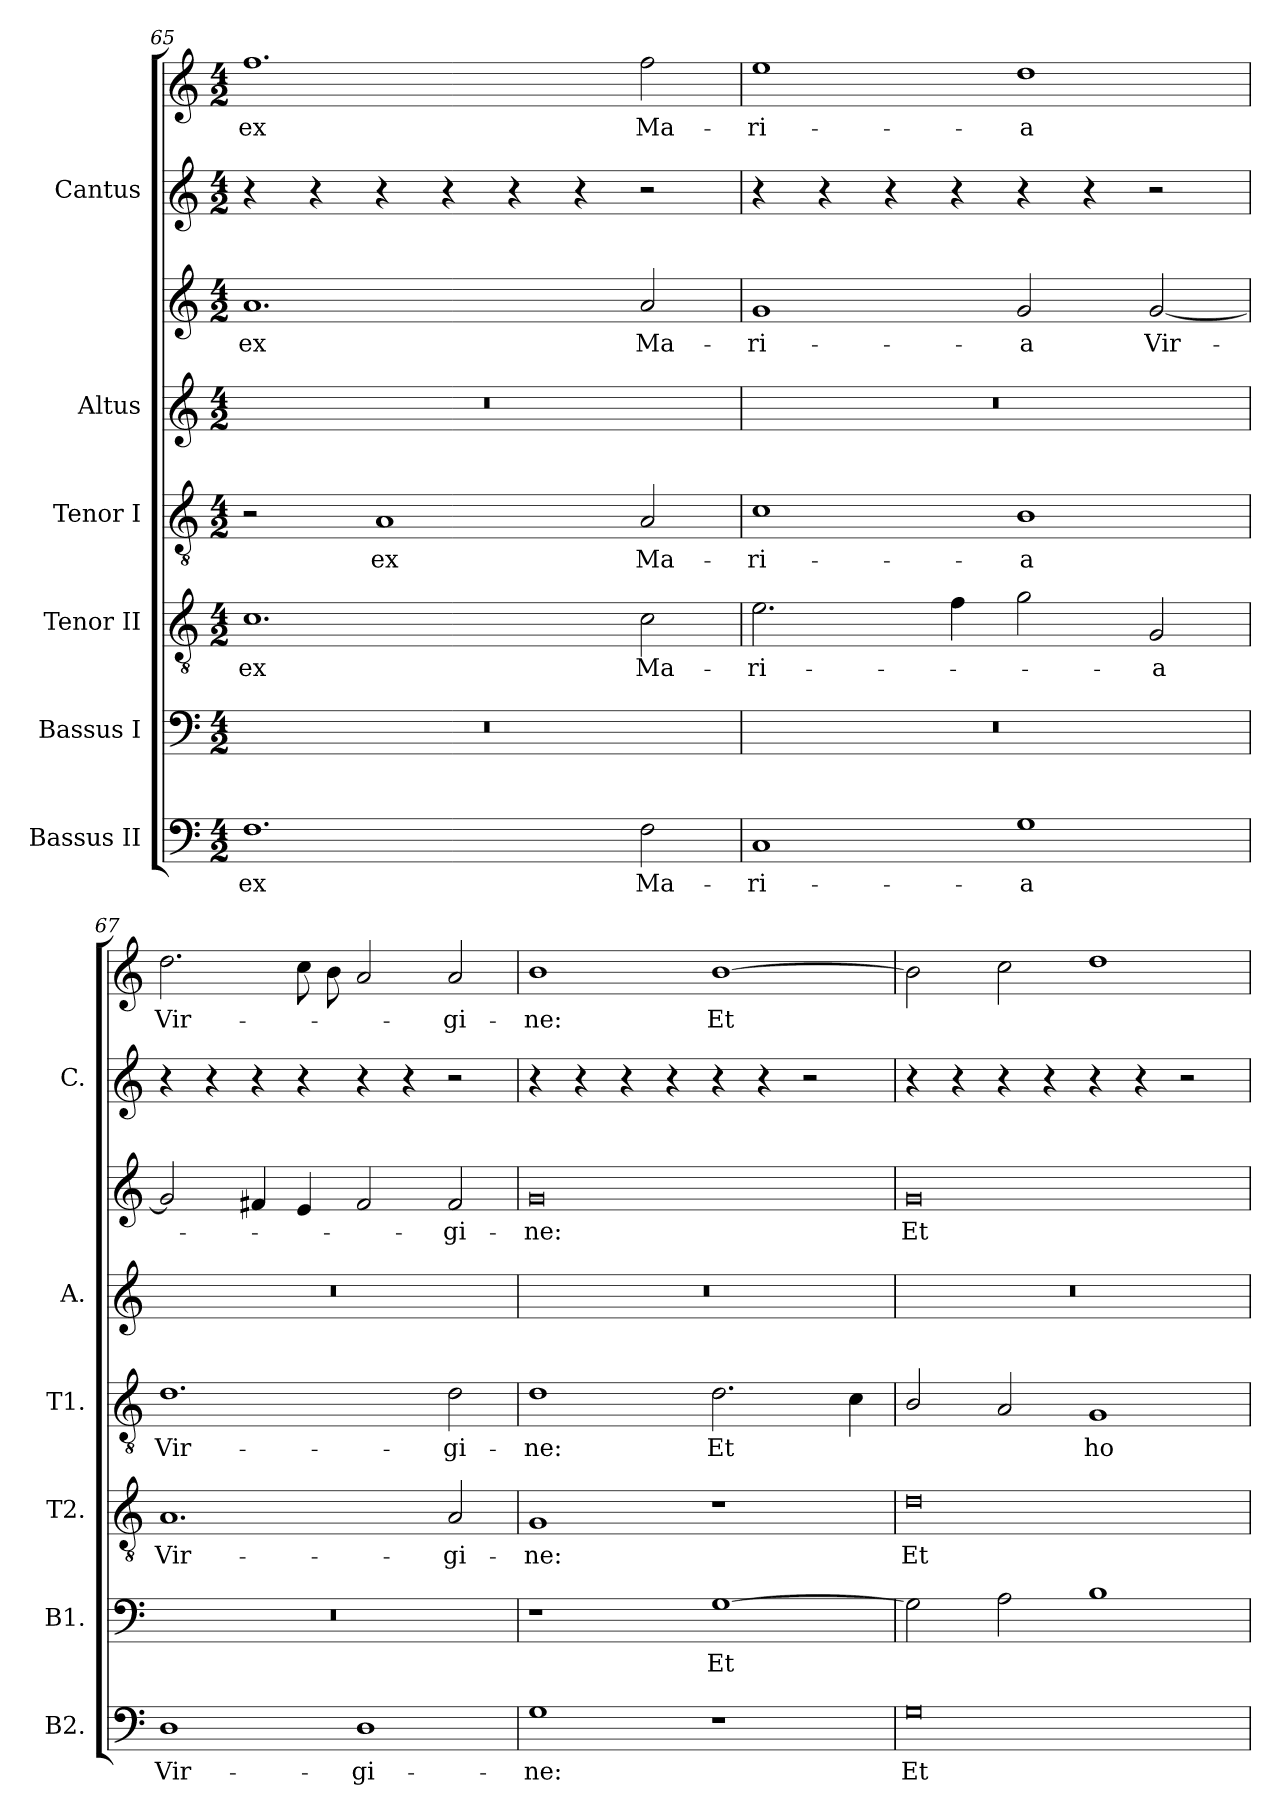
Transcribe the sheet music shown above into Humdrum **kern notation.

**kern	**text	**kern	**text	**kern	**text	**kern	**text	**kern	**kern	**text	**kern	**kern	**text
*part6	*part6	*part5	*part5	*part4	*part4	*part3	*part3	*part2	*part2	*part2	*part1	*part1	*part1
*staff8	*staff8	*staff7	*staff7	*staff6	*staff6	*staff5	*staff5	*staff4	*staff3	*staff3	*staff2	*staff1	*staff1
*I"Bassus II	*	*I"Bassus I	*	*I"Tenor II	*	*I"Tenor I	*	*I"Altus	*	*	*I"Cantus	*	*
*I'B2.	*	*I'B1.	*	*I'T2.	*	*I'T1.	*	*I'A.	*	*	*I'C.	*	*
*clefF4	*	*clefF4	*	*clefGv2	*	*clefGv2	*	*clefG2	*clefG2	*	*clefG2	*clefG2	*
*	*	*	*	*ITrd7c12	*	*ITrd7c12	*	*	*	*	*	*	*
*k[]	*	*k[]	*	*k[]	*	*k[]	*	*k[]	*k[]	*	*k[]	*k[]	*
*C:	*	*C:	*	*C:	*	*C:	*	*C:	*C:	*	*C:	*C:	*
*M4/2	*	*M4/2	*	*M4/2	*	*M4/2	*	*M4/2	*M4/2	*	*M4/2	*M4/2	*
=65	=65	=65	=65	=65	=65	=65	=65	=65	=65	=65	=65	=65	=65
!	!LO:LY:b:color=#000000	!LO:N:vis=1	!	!	!	!	!	!	!	!	!	!	!
!	!	!	!	!	!LO:LY:b:color=#000000	!	!	!LO:N:vis=1	!	!	!	!	!
!	!	!	!	!	!	!	!	!	!	!LO:LY:b:color=#000000	!	!	!
!	!	!	!	!	!	!	!	!	!	!	!	!	!LO:LY:b:color=#000000
1.Fi	ex	0r	.	1.Ci	ex	2r	.	0r	1.ai	ex	4r	1.ffi	ex
.	.	.	.	.	.	.	.	.	.	.	4r	.	.
!	!	!	!	!	!	!	!LO:LY:b:color=#000000	!	!	!	!	!	!
.	.	.	.	.	.	1AAi	ex	.	.	.	4r	.	.
.	.	.	.	.	.	.	.	.	.	.	4r	.	.
.	.	.	.	.	.	.	.	.	.	.	4r	.	.
.	.	.	.	.	.	.	.	.	.	.	4r	.	.
!	!LO:LY:b:color=#000000	!	!	!	!	!	!	!	!	!	!	!	!
!	!	!	!	!	!LO:LY:b:color=#000000	!	!	!	!	!	!	!	!
!	!	!	!	!	!	!	!LO:LY:b:color=#000000	!	!	!	!	!	!
!	!	!	!	!	!	!	!	!	!	!LO:LY:b:color=#000000	!	!	!
!	!	!	!	!	!	!	!	!	!	!	!	!	!LO:LY:b:color=#000000
2Fi\	Ma-	.	.	2Ci\	Ma-	2AAi/	Ma-	.	2ai/	Ma-	2r	2ffi\	Ma-
!!LO:PB:g=z
=66	=66	=66	=66	=66	=66	=66	=66	=66	=66	=66	=66	=66	=66
!	!LO:LY:b:color=#000000	!LO:N:vis=1	!	!	!	!	!	!	!	!	!	!	!
!	!	!	!	!	!LO:LY:b:color=#000000	!	!	!	!	!	!	!	!
!	!	!	!	!	!	!	!LO:LY:b:color=#000000	!LO:N:vis=1	!	!	!	!	!
!	!	!	!	!	!	!	!	!	!	!LO:LY:b:color=#000000	!	!	!
!	!	!	!	!	!	!	!	!	!	!	!	!	!LO:LY:b:color=#000000
1Ci	-ri-	0r	.	2.Ei\	-ri-	1Ci	-ri-	0r	1gi	-ri-	4r	1eei	-ri-
.	.	.	.	.	.	.	.	.	.	.	4r	.	.
.	.	.	.	.	.	.	.	.	.	.	4r	.	.
.	.	.	.	4Fi\	.	.	.	.	.	.	4r	.	.
!	!LO:LY:b:color=#000000	!	!	!	!	!	!	!	!	!	!	!	!
!	!	!	!	!	!	!	!LO:LY:b:color=#000000	!	!	!	!	!	!
!	!	!	!	!	!	!	!	!	!	!LO:LY:b:color=#000000	!	!	!
!	!	!	!	!	!	!	!	!	!	!	!	!	!LO:LY:b:color=#000000
1Gi	-a	.	.	2Gi\	.	1BBi	-a	.	2gi/	-a	4r	1ddi	-a
.	.	.	.	.	.	.	.	.	.	.	4r	.	.
!	!	!	!	!	!LO:LY:b:color=#000000	!	!	!	!	!	!	!	!
!	!	!	!	!	!	!	!	!	!	!LO:LY:b:color=#000000	!	!	!
.	.	.	.	2GGi/	-a	.	.	.	[2gi/	Vir-	2r	.	.
=67	=67	=67	=67	=67	=67	=67	=67	=67	=67	=67	=67	=67	=67
!	!LO:LY:b:color=#000000	!LO:N:vis=1	!	!	!	!	!	!	!	!	!	!	!
!	!	!	!	!	!LO:LY:b:color=#000000	!	!	!	!	!	!	!	!
!	!	!	!	!	!	!	!LO:LY:b:color=#000000	!LO:N:vis=1	!	!	!	!	!
!	!	!	!	!	!	!	!	!	!	!	!	!	!LO:LY:b:color=#000000
1Di	Vir-	0r	.	1.AAi	Vir-	1.Di	Vir-	0r	2gi/]	.	4r	2.ddi\	Vir-
.	.	.	.	.	.	.	.	.	.	.	4r	.	.
.	.	.	.	.	.	.	.	.	4f#Xi/	.	4r	.	.
.	.	.	.	.	.	.	.	.	4ei/	.	4r	8cci\	.
.	.	.	.	.	.	.	.	.	.	.	.	8bi\	.
!	!LO:LY:b:color=#000000	!	!	!	!	!	!	!	!	!	!	!	!
1Di	-gi-	.	.	.	.	.	.	.	2f#i/	.	4r	2ai/	.
.	.	.	.	.	.	.	.	.	.	.	4r	.	.
!	!	!	!	!	!LO:LY:b:color=#000000	!	!	!	!	!	!	!	!
!	!	!	!	!	!	!	!LO:LY:b:color=#000000	!	!	!	!	!	!
!	!	!	!	!	!	!	!	!	!	!LO:LY:b:color=#000000	!	!	!
!	!	!	!	!	!	!	!	!	!	!	!	!	!LO:LY:b:color=#000000
.	.	.	.	2AAi/	-gi-	2Di\	-gi-	.	2f#i/	-gi-	2r	2ai/	-gi-
=68	=68	=68	=68	=68	=68	=68	=68	=68	=68	=68	=68	=68	=68
!	!LO:LY:b:color=#000000	!	!	!	!	!	!	!	!	!	!	!	!
!	!	!	!	!	!LO:LY:b:color=#000000	!	!	!	!	!	!	!	!
!	!	!	!	!	!	!	!LO:LY:b:color=#000000	!LO:N:vis=1	!	!	!	!	!
!	!	!	!	!	!	!	!	!	!	!LO:LY:b:color=#000000	!	!	!
!	!	!	!	!	!	!	!	!	!	!	!	!	!LO:LY:b:color=#000000
1Gi	-ne:	1r	.	1GGi	-ne:	1Di	-ne:	0r	0gi	-ne:	4r	1bi	-ne:
.	.	.	.	.	.	.	.	.	.	.	4r	.	.
.	.	.	.	.	.	.	.	.	.	.	4r	.	.
.	.	.	.	.	.	.	.	.	.	.	4r	.	.
!	!	!	!LO:LY:b:color=#000000	!	!	!	!	!	!	!	!	!	!
!	!	!	!	!	!	!	!LO:LY:b:color=#000000	!	!	!	!	!	!
!	!	!	!	!	!	!	!	!	!	!	!	!	!LO:LY:b:color=#000000
1r	.	[1Gi	Et	1r	.	2.Di\	Et	.	.	.	4r	[1bi	Et
.	.	.	.	.	.	.	.	.	.	.	4r	.	.
.	.	.	.	.	.	.	.	.	.	.	2r	.	.
.	.	.	.	.	.	4Ci\	.	.	.	.	.	.	.
=69	=69	=69	=69	=69	=69	=69	=69	=69	=69	=69	=69	=69	=69
!	!LO:LY:b:color=#000000	!	!	!	!	!	!	!	!	!	!	!	!
!	!	!	!	!	!LO:LY:b:color=#000000	!	!	!LO:N:vis=1	!	!	!	!	!
!	!	!	!	!	!	!	!	!	!	!LO:LY:b:color=#000000	!	!	!
0Gi	Et	2Gi\]	.	0Di	Et	2BBi/	.	0r	0gi	Et	4r	2bi\]	.
.	.	.	.	.	.	.	.	.	.	.	4r	.	.
.	.	2Ai\	.	.	.	2AAi/	.	.	.	.	4r	2cci\	.
.	.	.	.	.	.	.	.	.	.	.	4r	.	.
!	!	!	!	!	!	!	!LO:LY:b:color=#000000	!	!	!	!	!	!
.	.	1Bi	.	.	.	1GGi	ho-	.	.	.	4r	1ddi	.
.	.	.	.	.	.	.	.	.	.	.	4r	.	.
.	.	.	.	.	.	.	.	.	.	.	2r	.	.
=	=	=	=	=	=	=	=	=	=	=	=	=	=
*-	*-	*-	*-	*-	*-	*-	*-	*-	*-	*-	*-	*-	*-
